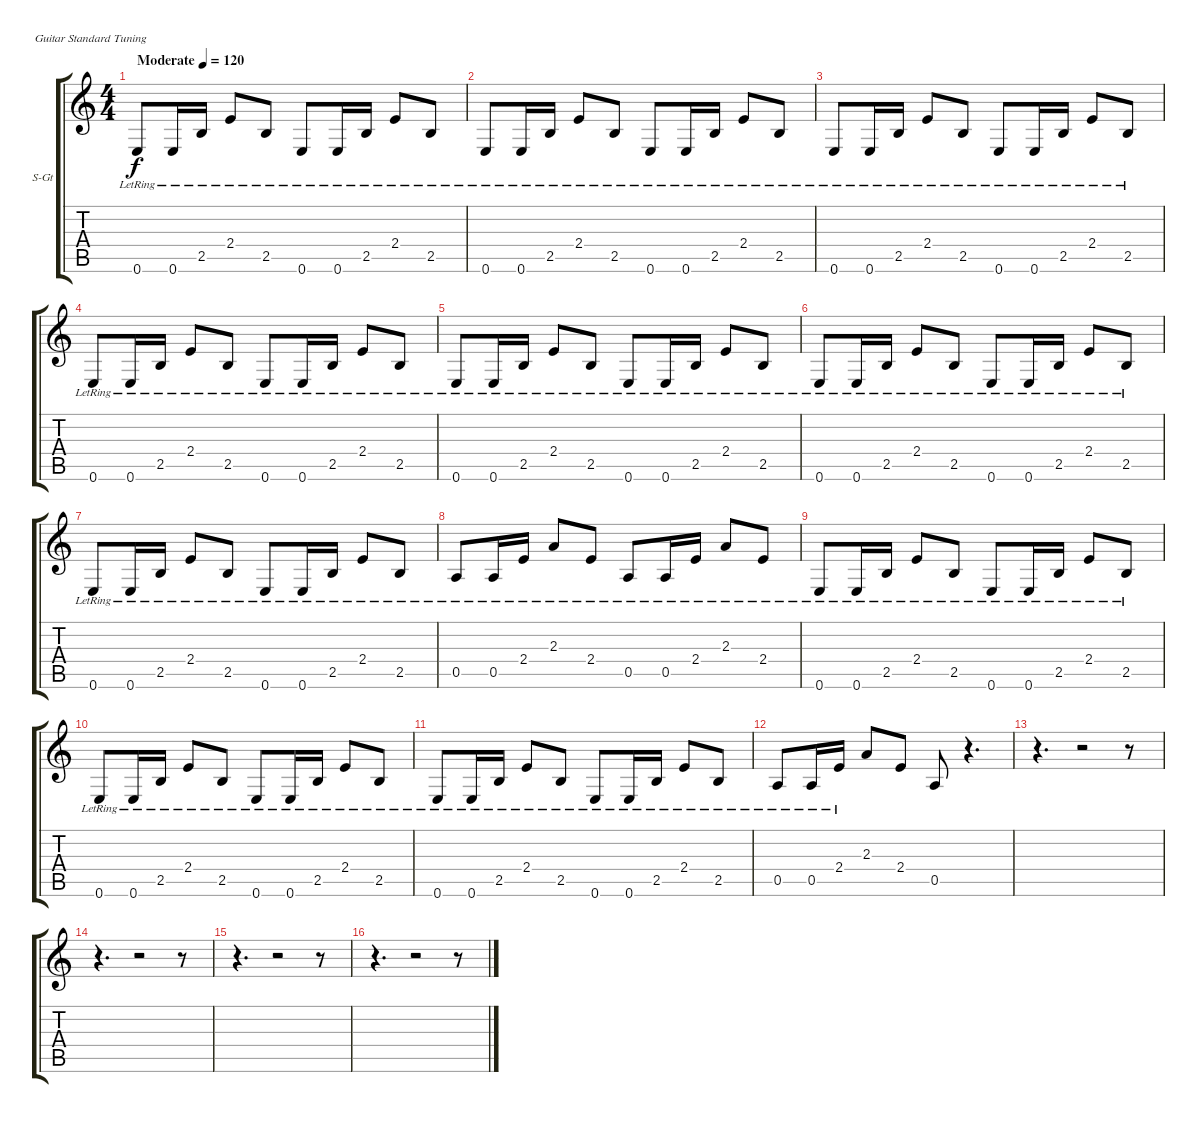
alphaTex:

\bracketExtendMode groupsimilarinstruments
\firstSystemTrackNameOrientation horizontal
\otherSystemsTrackNameOrientation horizontal
\track ("Глеб" "S-Gt") {instrument acousticguitarsteel}
\staff {score tabs}
\tuning (E4 B3 G3 D3 A2 E2)
\ts (4 4)
\beaming (8 2 2 2 2)
\tempo (120 "Moderate")
\clef g2
\ks c
0.6{lr}.8{dy f instrument acousticguitarsteel} 0.6{lr}.16 2.5{lr}.16 2.4{lr}.8 2.5{lr}.8 0.6{lr}.8 0.6{lr}.16 2.5{lr}.16 2.4{lr}.8 2.5{lr}.8 |
0.6{lr}.8 0.6{lr}.16 2.5{lr}.16 2.4{lr}.8 2.5{lr}.8 0.6{lr}.8 0.6{lr}.16 2.5{lr}.16 2.4{lr}.8 2.5{lr}.8 |
0.6{lr}.8 0.6{lr}.16 2.5{lr}.16 2.4{lr}.8 2.5{lr}.8 0.6{lr}.8 0.6{lr}.16 2.5{lr}.16 2.4{lr}.8 2.5{lr}.8 |
0.6{lr}.8 0.6{lr}.16 2.5{lr}.16 2.4{lr}.8 2.5{lr}.8 0.6{lr}.8 0.6{lr}.16 2.5{lr}.16 2.4{lr}.8 2.5{lr}.8 |
0.6{lr}.8 0.6{lr}.16 2.5{lr}.16 2.4{lr}.8 2.5{lr}.8 0.6{lr}.8 0.6{lr}.16 2.5{lr}.16 2.4{lr}.8 2.5{lr}.8 |
0.6{lr}.8 0.6{lr}.16 2.5{lr}.16 2.4{lr}.8 2.5{lr}.8 0.6{lr}.8 0.6{lr}.16 2.5{lr}.16 2.4{lr}.8 2.5{lr}.8 |
0.6{lr}.8 0.6{lr}.16 2.5{lr}.16 2.4{lr}.8 2.5{lr}.8 0.6{lr}.8 0.6{lr}.16 2.5{lr}.16 2.4{lr}.8 2.5{lr}.8 |
0.5{lr}.8 0.5{lr}.16 2.4{lr}.16 2.3{lr}.8 2.4{lr}.8 0.5{lr}.8 0.5{lr}.16 2.4{lr}.16 2.3{lr}.8 2.4{lr}.8 |
0.6{lr}.8 0.6{lr}.16 2.5{lr}.16 2.4{lr}.8 2.5{lr}.8 0.6{lr}.8 0.6{lr}.16 2.5{lr}.16 2.4{lr}.8 2.5{lr}.8 |
0.6{lr}.8 0.6{lr}.16 2.5{lr}.16 2.4{lr}.8 2.5{lr}.8 0.6{lr}.8 0.6{lr}.16 2.5{lr}.16 2.4{lr}.8 2.5{lr}.8 |
0.6{lr}.8 0.6{lr}.16 2.5{lr}.16 2.4{lr}.8 2.5{lr}.8 0.6{lr}.8 0.6{lr}.16 2.5{lr}.16 2.4{lr}.8 2.5{lr}.8 |
0.5{lr}.8 0.5{lr}.16 2.4{lr}.16 2.3.8 2.4.8 0.5.8 r.4{d} |
r.4{d} r.2 r.8 |
r.4{d} r.2 r.8 |
r.4{d} r.2 r.8 |
r.4{d} r.2 r.8
